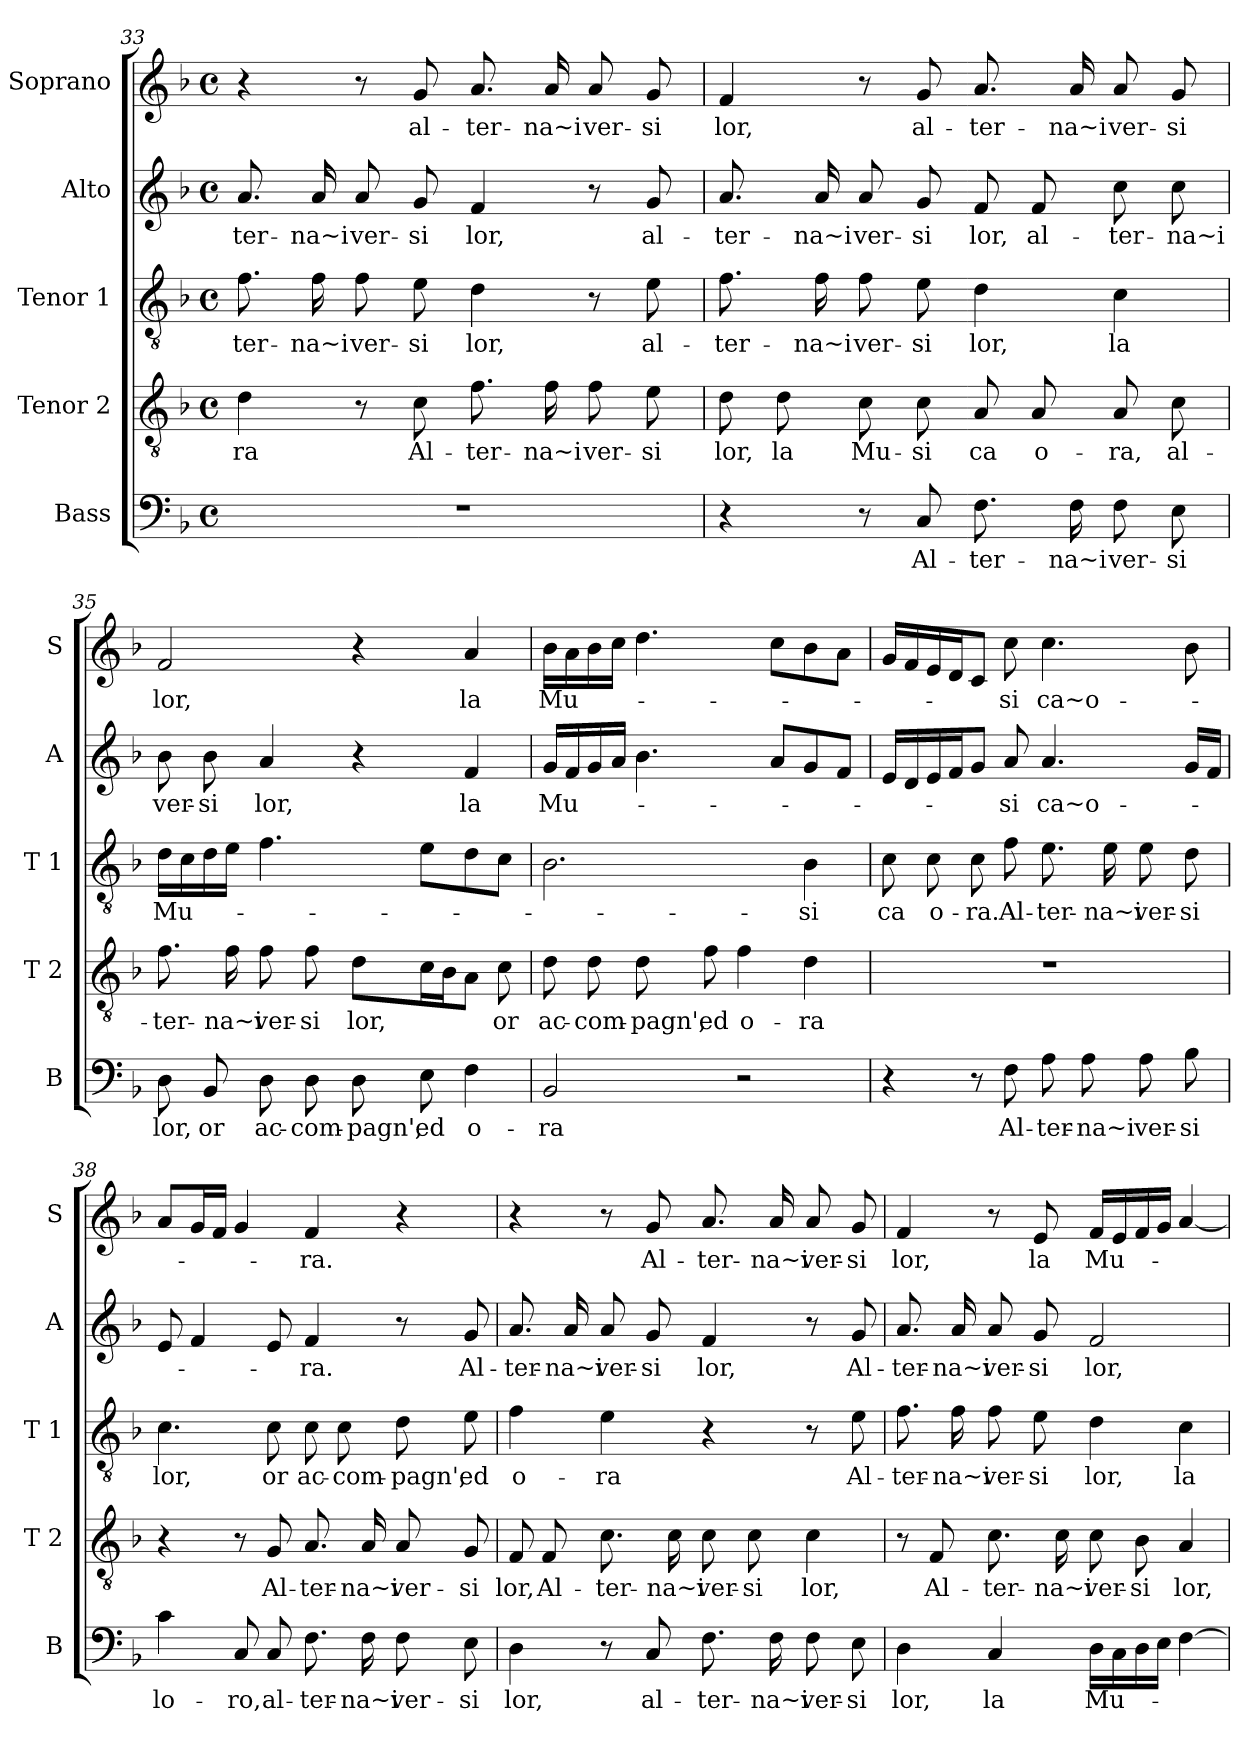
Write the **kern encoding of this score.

**kern	**text	**kern	**text	**kern	**text	**kern	**text	**kern	**text
*part5	*part5	*part4	*part4	*part3	*part3	*part2	*part2	*part1	*part1
*staff5	*staff5	*staff4	*staff4	*staff3	*staff3	*staff2	*staff2	*staff1	*staff1
*I"Bass	*	*I"Tenor 2	*	*I"Tenor 1	*	*I"Alto	*	*I"Soprano	*
*I'B	*	*I'T 2	*	*I'T 1	*	*I'A	*	*I'S	*
*clefF4	*	*clefGv2	*	*clefGv2	*	*clefG2	*	*clefG2	*
*k[b-]	*	*k[b-]	*	*k[b-]	*	*k[b-]	*	*k[b-]	*
*F:	*	*F:	*	*F:	*	*F:	*	*F:	*
*M4/4	*	*M4/4	*	*M4/4	*	*M4/4	*	*M4/4	*
*met(c)	*	*met(c)	*	*met(c)	*	*met(c)	*	*met(c)	*
=33	=33	=33	=33	=33	=33	=33	=33	=33	=33
1r	.	4d\	-ra	8.f\	-ter-	8.a/	-ter-	4r	.
.	.	.	.	16f\	-na~i	16a/	-na~i	.	.
.	.	8r	.	8f\	ver-	8a/	ver-	8r	.
.	.	8c\	Al-	8e\	-si	8g/	-si	8g/	al-
.	.	8.f\	-ter-	4d\	lor,	4f/	lor,	8.a/	-ter-
.	.	16f\	-na~i	.	.	.	.	16a/	-na~i
.	.	8f\	ver-	8r	.	8r	.	8a/	ver-
.	.	8e\	-si	8e\	al-	8g/	al-	8g/	-si
!!LO:PB:g=z
=34	=34	=34	=34	=34	=34	=34	=34	=34	=34
4r	.	8d\	lor,	8.f\	-ter-	8.a/	-ter-	4f/	lor,
.	.	8d\	la	.	.	.	.	.	.
.	.	.	.	16f\	-na~i	16a/	-na~i	.	.
8r	.	8c\	Mu-	8f\	ver-	8a/	ver-	8r	.
8C/	Al-	8c\	-si	8e\	-si	8g/	-si	8g/	al-
8.F\	-ter-	8A/	ca	4d\	lor,	8f/	lor,	8.a/	-ter-
.	.	8A/	o-	.	.	8f/	al-	.	.
16F\	-na~i	.	.	.	.	.	.	16a/	-na~i
8F\	ver-	8A/	-ra,	4c\	la	8cc\	-ter-	8a/	ver-
8E\	-si	8c\	al-	.	.	8cc\	-na~i	8g/	-si
=35	=35	=35	=35	=35	=35	=35	=35	=35	=35
8D\	lor,	8.f\	-ter-	16d\LL	Mu-	8b-\	ver-	2f/	lor,
.	.	.	.	16c\	.	.	.	.	.
8BB-/	or	.	.	16d\	.	8b-\	-si	.	.
.	.	16f\	-na~i	16e\JJ	.	.	.	.	.
8D\	ac-	8f\	ver-	4.f\	.	4a/	lor,	.	.
8D\	-com-	8f\	-si	.	.	.	.	.	.
8D\	-pagn',	8d\L	lor,	.	.	4r	.	4r	.
8E\	ed	16c\L	.	8e\L	.	.	.	.	.
.	.	16B-\J	.	.	.	.	.	.	.
4F\	o-	8A\J	.	8d\	.	4f/	la	4a/	la
.	.	8c\	or	8c\J	.	.	.	.	.
=36	=36	=36	=36	=36	=36	=36	=36	=36	=36
2BB-/	-ra	8d\	ac-	2.B-\	.	16g/LL	Mu-	16b-\LL	Mu-
.	.	.	.	.	.	16f/	.	16a\	.
.	.	8d\	-com-	.	.	16g/	.	16b-\	.
.	.	.	.	.	.	16a/JJ	.	16cc\JJ	.
.	.	8d\	-pagn',	.	.	4.b-\	.	4.dd\	.
.	.	8f\	ed	.	.	.	.	.	.
2r	.	4f\	o-	.	.	.	.	.	.
.	.	.	.	.	.	8a/L	.	8cc\L	.
.	.	4d\	-ra	4B-\	-si	8g/	.	8b-\	.
.	.	.	.	.	.	8f/J	.	8a\J	.
!!LO:LB:g=z
=37	=37	=37	=37	=37	=37	=37	=37	=37	=37
4r	.	1r	.	8c\	ca	16e/LL	.	16g/LL	.
.	.	.	.	.	.	16d/	.	16f/	.
.	.	.	.	8c\	o-	16e/	.	16e/	.
.	.	.	.	.	.	16f/J	.	16d/J	.
8r	.	.	.	8c\	-ra.	8g/J	.	8c/J	.
8F\	Al-	.	.	8f\	Al-	8a/	-si	8cc\	-si
8A\	-ter-	.	.	8.e\	-ter-	4.a/	ca~o-	4.cc\	ca~o-
8A\	-na~i	.	.	.	.	.	.	.	.
.	.	.	.	16e\	-na~i	.	.	.	.
8A\	ver-	.	.	8e\	ver-	.	.	.	.
8B-\	-si	.	.	8d\	-si	16g/LL	.	8b-\	.
.	.	.	.	.	.	16f/JJ	.	.	.
=38	=38	=38	=38	=38	=38	=38	=38	=38	=38
4c\	lo-	4r	.	4.c\	lor,	8e/	.	8a/L	.
.	.	.	.	.	.	4f/	.	16g/L	.
.	.	.	.	.	.	.	.	16f/JJ	.
8C/	-ro,	8r	.	.	.	.	.	4g/	.
8C/	al-	8G/	Al-	8c\	or	8e/	.	.	.
8.F\	-ter-	8.A/	-ter-	8c\	ac-	4f/	-ra.	4f/	-ra.
.	.	.	.	8c\	-com-	.	.	.	.
16F\	-na~i	16A/	-na~i	.	.	.	.	.	.
8F\	ver-	8A/	ver-	8d\	-pagn',	8r	.	4r	.
8E\	-si	8G/	-si	8e\	ed	8g/	Al-	.	.
=39	=39	=39	=39	=39	=39	=39	=39	=39	=39
4D\	lor,	8F/	lor,	4f\	o-	8.a/	-ter-	4r	.
.	.	8F/	Al-	.	.	.	.	.	.
.	.	.	.	.	.	16a/	-na~i	.	.
8r	.	8.c\	-ter-	4e\	-ra	8a/	ver-	8r	.
8C/	al-	.	.	.	.	8g/	-si	8g/	Al-
.	.	16c\	-na~i	.	.	.	.	.	.
8.F\	-ter-	8c\	ver-	4r	.	4f/	lor,	8.a/	-ter-
.	.	8c\	-si	.	.	.	.	.	.
16F\	-na~i	.	.	.	.	.	.	16a/	-na~i
8F\	ver-	4c\	lor,	8r	.	8r	.	8a/	ver-
8E\	-si	.	.	8e\	Al-	8g/	Al-	8g/	-si
!!LO:LB:g=z
=40	=40	=40	=40	=40	=40	=40	=40	=40	=40
4D\	lor,	8r	.	8.f\	-ter-	8.a/	-ter-	4f/	lor,
.	.	8F/	Al-	.	.	.	.	.	.
.	.	.	.	16f\	-na~i	16a/	-na~i	.	.
4C/	la	8.c\	-ter-	8f\	ver-	8a/	ver-	8r	.
.	.	.	.	8e\	-si	8g/	-si	8e/	la
.	.	16c\	-na~i	.	.	.	.	.	.
16D\LL	Mu-	8c\	ver-	4d\	lor,	2f/	lor,	16f/LL	Mu-
16C\	.	.	.	.	.	.	.	16e/	.
16D\	.	8B-\	-si	.	.	.	.	16f/	.
16E\JJ	.	.	.	.	.	.	.	16g/JJ	.
[4F\	.	4A/	lor,	4c\	la	.	.	[4a/	.
=	=	=	=	=	=	=	=	=	=
*-	*-	*-	*-	*-	*-	*-	*-	*-	*-
